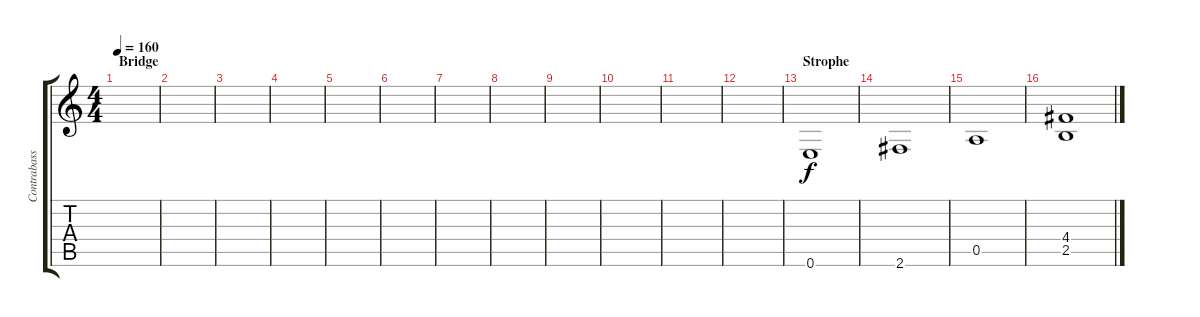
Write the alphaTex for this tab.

\track ("Contrabass" "Contrabass") {instrument contrabass}
\staff {score tabs}
\tuning (E4 B3 G3 D3 A2 E2) {hide}
\ts (4 4)
\section ("" "Bridge")
\tempo 160
\clef g2
\ks c
|
|
|
|
|
|
|
|
|
|
|
|
\section ("" "Strophe")
0.6.1 |
2.6.1 |
0.5.1 |
(4.4 2.5).1
